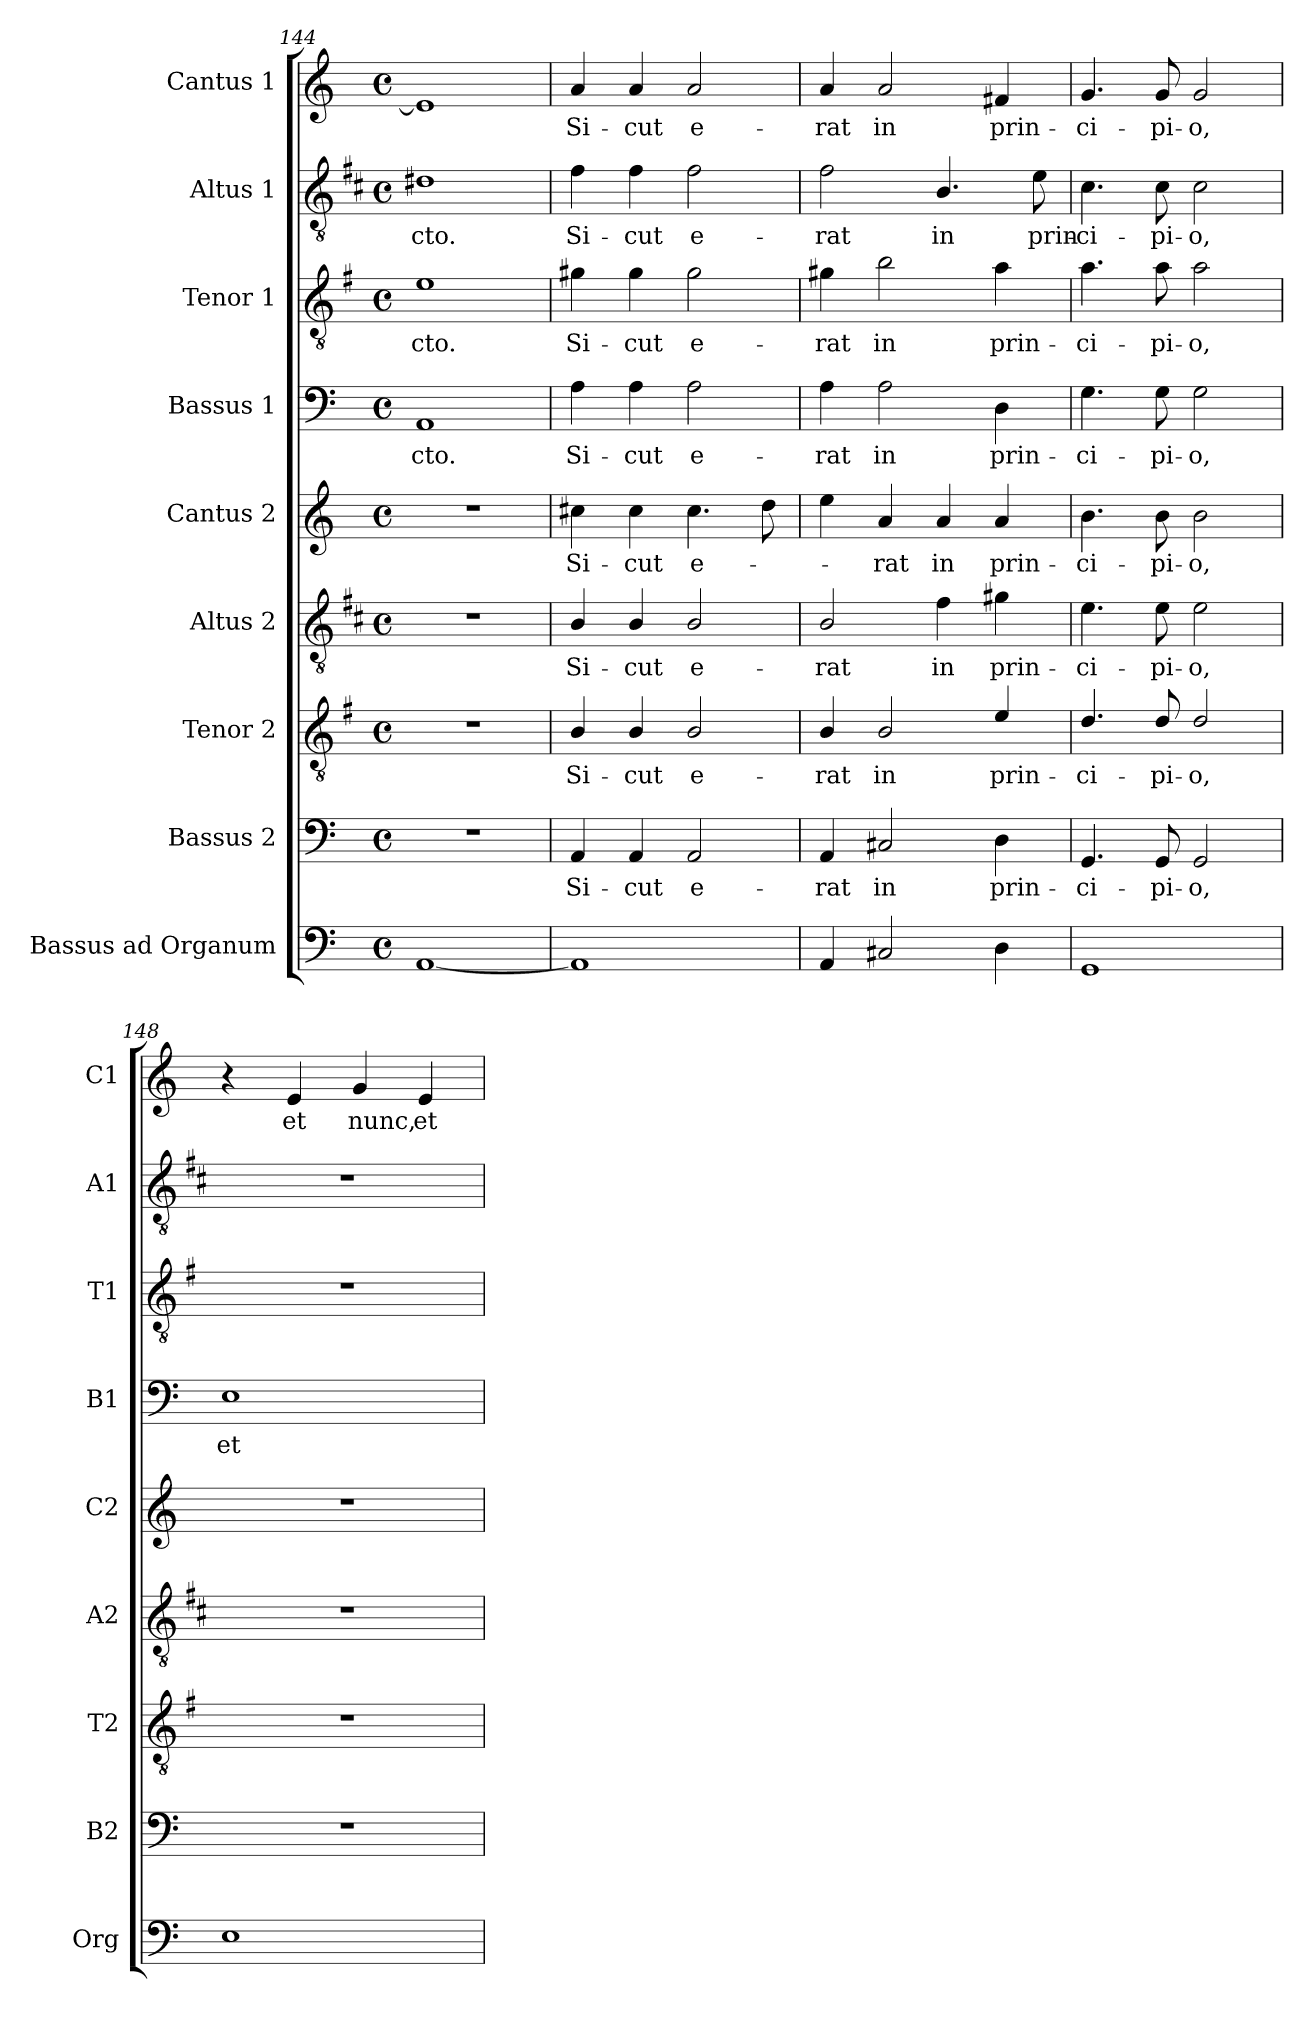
**kern	**kern	**text	**kern	**text	**kern	**text	**kern	**text	**kern	**text	**kern	**text	**kern	**text	**kern	**text
*part9	*part8	*part8	*part7	*part7	*part6	*part6	*part5	*part5	*part4	*part4	*part3	*part3	*part2	*part2	*part1	*part1
*staff9	*staff8	*staff8	*staff7	*staff7	*staff6	*staff6	*staff5	*staff5	*staff4	*staff4	*staff3	*staff3	*staff2	*staff2	*staff1	*staff1
*I"Bassus ad Organum	*I"Bassus 2	*	*I"Tenor 2	*	*I"Altus 2	*	*I"Cantus 2	*	*I"Bassus 1	*	*I"Tenor 1	*	*I"Altus 1	*	*I"Cantus 1	*
*I'Org	*I'B2	*	*I'T2	*	*I'A2	*	*I'C2	*	*I'B1	*	*I'T1	*	*I'A1	*	*I'C1	*
*clefF4	*clefF4	*	*clefGv2	*	*clefGv2	*	*clefG2	*	*clefF4	*	*clefGv2	*	*clefGv2	*	*clefG2	*
*	*	*	*ITrd4c7	*	*ITrd1c2	*	*	*	*	*	*ITrd4c7	*	*ITrd1c2	*	*	*
*k[]	*k[]	*	*k[]	*	*k[]	*	*k[]	*	*k[]	*	*k[]	*	*k[]	*	*k[]	*
*C:	*C:	*	*C:	*	*C:	*	*C:	*	*C:	*	*C:	*	*C:	*	*C:	*
*M4/4	*M4/4	*	*M4/4	*	*M4/4	*	*M4/4	*	*M4/4	*	*M4/4	*	*M4/4	*	*M4/4	*
*met(c)	*met(c)	*	*met(c)	*	*met(c)	*	*met(c)	*	*met(c)	*	*met(c)	*	*met(c)	*	*met(c)	*
=144	=144	=144	=144	=144	=144	=144	=144	=144	=144	=144	=144	=144	=144	=144	=144	=144
!	!	!	!	!	!	!	!	!	!	!LO:LY:b	!	!LO:LY:b	!	!LO:LY:b	!	!
[1AA	1r	.	1r	.	1r	.	1r	.	1AA	-cto.	1A	-cto.	1c#X	-cto.	1e]	.
=145	=145	=145	=145	=145	=145	=145	=145	=145	=145	=145	=145	=145	=145	=145	=145	=145
!	!	!LO:LY:b	!	!LO:LY:b	!	!LO:LY:b	!	!LO:LY:b	!	!LO:LY:b	!	!LO:LY:b	!	!LO:LY:b	!	!LO:LY:b
1AA]	4AA/	Si-	4E/	Si-	4A/	Si-	4cc#X\	Si-	4A\	Si-	4c#X\	Si-	4e\	Si-	4a/	Si-
!	!	!LO:LY:b	!	!LO:LY:b	!	!LO:LY:b	!	!LO:LY:b	!	!LO:LY:b	!	!LO:LY:b	!	!LO:LY:b	!	!LO:LY:b
.	4AA/	-cut	4E/	-cut	4A/	-cut	4cc#\	-cut	4A\	-cut	4c#\	-cut	4e\	-cut	4a/	-cut
!	!	!LO:LY:b	!	!LO:LY:b	!	!LO:LY:b	!	!LO:LY:b	!	!LO:LY:b	!	!LO:LY:b	!	!LO:LY:b	!	!LO:LY:b
.	2AA/	e-	2E/	e-	2A/	e-	4.cc#\	e-	2A\	e-	2c#\	e-	2e\	e-	2a/	e-
.	.	.	.	.	.	.	8dd\	.	.	.	.	.	.	.	.	.
=146	=146	=146	=146	=146	=146	=146	=146	=146	=146	=146	=146	=146	=146	=146	=146	=146
!	!	!LO:LY:b	!	!LO:LY:b	!	!LO:LY:b	!	!	!	!LO:LY:b	!	!LO:LY:b	!	!LO:LY:b	!	!LO:LY:b
4AA/	4AA/	-rat	4E/	-rat	2A/	-rat	4ee\	.	4A\	-rat	4c#X\	-rat	2e\	-rat	4a/	-rat
!	!	!LO:LY:b	!	!LO:LY:b	!	!	!	!LO:LY:b	!	!LO:LY:b	!	!LO:LY:b	!	!	!	!LO:LY:b
2C#X/	2C#X/	in	2E/	in	.	.	4a/	-rat	2A\	in	2e\	in	.	.	2a/	in
!	!	!	!	!	!	!LO:LY:b	!	!LO:LY:b	!	!	!	!	!	!LO:LY:b	!	!
.	.	.	.	.	4e\	in	4a/	in	.	.	.	.	4.A/	in	.	.
!	!	!LO:LY:b	!	!LO:LY:b	!	!LO:LY:b	!	!LO:LY:b	!	!LO:LY:b	!	!LO:LY:b	!	!	!	!LO:LY:b
4D\	4D\	prin-	4A/	prin-	4f#X\	prin-	4a/	prin-	4D\	prin-	4d\	prin-	.	.	4f#X/	prin-
!	!	!	!	!	!	!	!	!	!	!	!	!	!	!LO:LY:b	!	!
.	.	.	.	.	.	.	.	.	.	.	.	.	8d\	prin-	.	.
=147	=147	=147	=147	=147	=147	=147	=147	=147	=147	=147	=147	=147	=147	=147	=147	=147
!	!	!LO:LY:b	!	!LO:LY:b	!	!LO:LY:b	!	!LO:LY:b	!	!LO:LY:b	!	!LO:LY:b	!	!LO:LY:b	!	!LO:LY:b
1GG	4.GG/	-ci-	4.G/	-ci-	4.d\	-ci-	4.b\	-ci-	4.G\	-ci-	4.d\	-ci-	4.B\	-ci-	4.g/	-ci-
!	!	!LO:LY:b	!	!LO:LY:b	!	!LO:LY:b	!	!LO:LY:b	!	!LO:LY:b	!	!LO:LY:b	!	!LO:LY:b	!	!LO:LY:b
.	8GG/	-pi-	8G/	-pi-	8d\	-pi-	8b\	-pi-	8G\	-pi-	8d\	-pi-	8B\	-pi-	8g/	-pi-
!	!	!LO:LY:b	!	!LO:LY:b	!	!LO:LY:b	!	!LO:LY:b	!	!LO:LY:b	!	!LO:LY:b	!	!LO:LY:b	!	!LO:LY:b
.	2GG/	-o,	2G/	-o,	2d\	-o,	2b\	-o,	2G\	-o,	2d\	-o,	2B\	-o,	2g/	-o,
!!LO:PB:g=z
=148	=148	=148	=148	=148	=148	=148	=148	=148	=148	=148	=148	=148	=148	=148	=148	=148
!	!	!	!	!	!	!	!	!	!	!LO:LY:b	!	!	!	!	!	!
1E	1r	.	1r	.	1r	.	1r	.	1E	et	1r	.	1r	.	4r	.
!	!	!	!	!	!	!	!	!	!	!	!	!	!	!	!	!LO:LY:b
.	.	.	.	.	.	.	.	.	.	.	.	.	.	.	4e/	et
!	!	!	!	!	!	!	!	!	!	!	!	!	!	!	!	!LO:LY:b
.	.	.	.	.	.	.	.	.	.	.	.	.	.	.	4g/	nunc,
!	!	!	!	!	!	!	!	!	!	!	!	!	!	!	!	!LO:LY:b
.	.	.	.	.	.	.	.	.	.	.	.	.	.	.	4e/	et
=	=	=	=	=	=	=	=	=	=	=	=	=	=	=	=	=
*-	*-	*-	*-	*-	*-	*-	*-	*-	*-	*-	*-	*-	*-	*-	*-	*-
